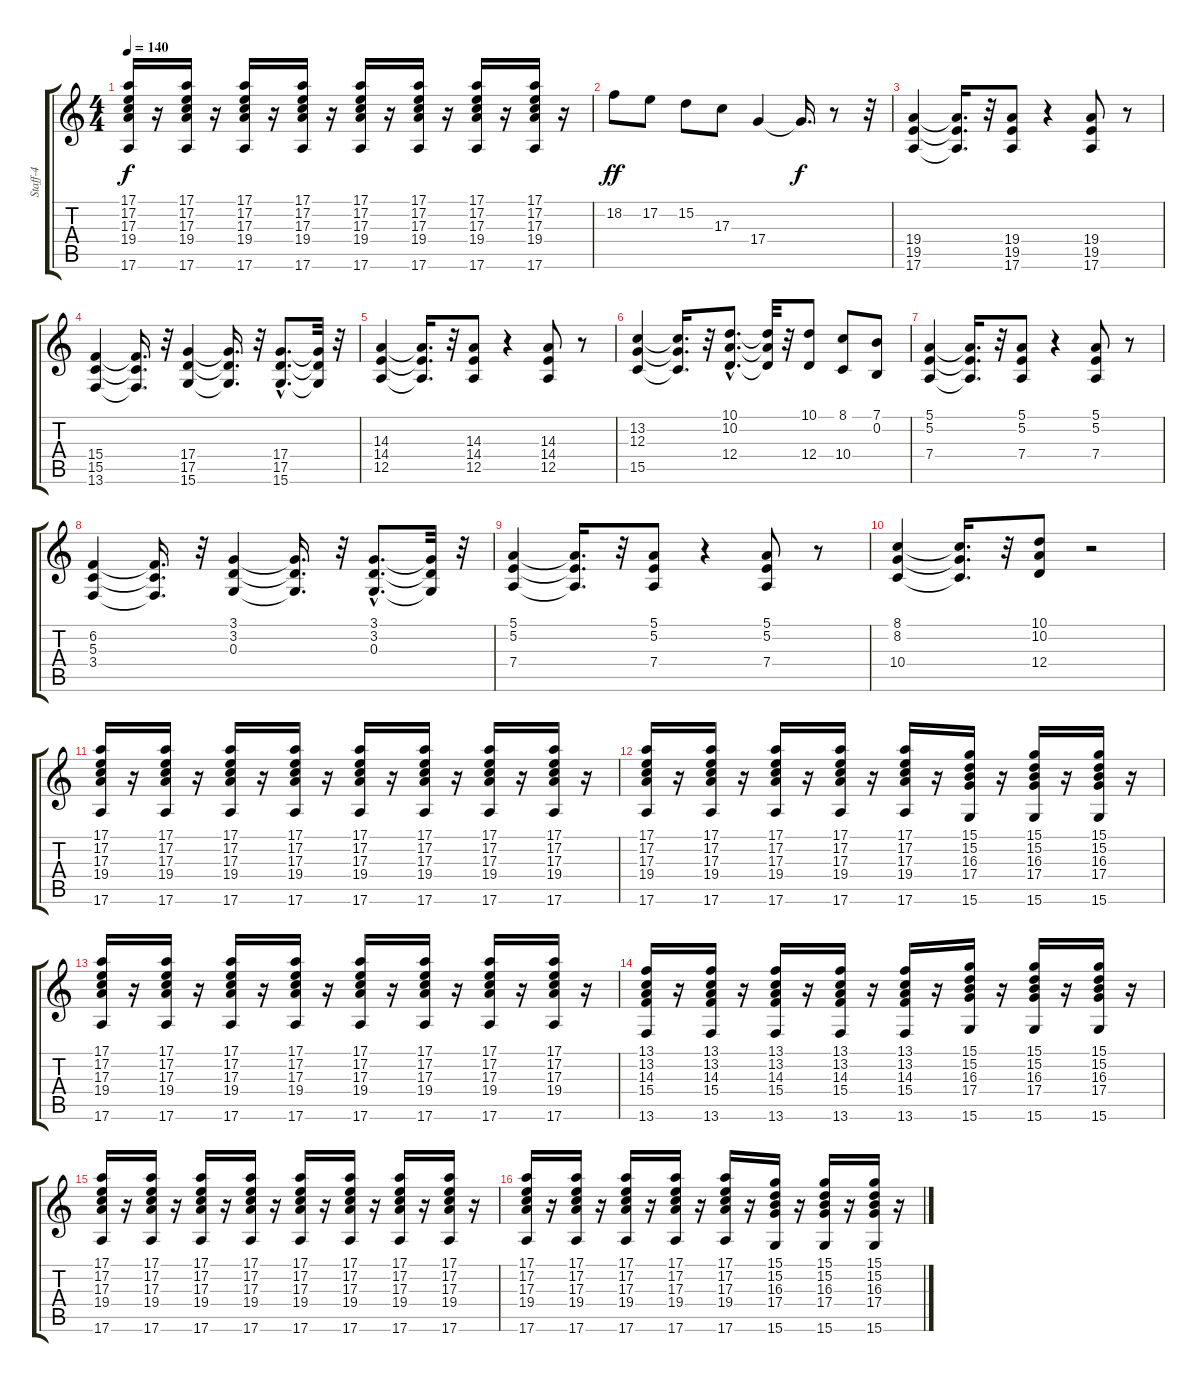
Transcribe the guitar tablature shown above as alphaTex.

\track ("Staff-4" "Staff-4") {instrument stringensemble1}
\staff {score tabs}
\tuning (E4 B3 G3 D3 A2 E2) {hide}
\ts (4 4)
\tempo 140
\clef g2
\ks c
(17.1 17.2 17.3 19.4 17.6).16{dy f} r.16 (17.1 17.2 17.3 19.4 17.6).16 r.16 (17.1 17.2 17.3 19.4 17.6).16 r.16 (17.1 17.2 17.3 19.4 17.6).16 r.16 (17.1 17.2 17.3 19.4 17.6).16 r.16 (17.1 17.2 17.3 19.4 17.6).16 r.16 (17.1 17.2 17.3 19.4 17.6).16 r.16 (17.1 17.2 17.3 19.4 17.6).16 r.16 |
18.2.8{dy ff} 17.2.8 15.2.8 17.3.8 17.4.4 17.4{t}.16{d dy f} r.8 r.32 |
(19.4 19.5 17.6).4 (19.4{t} 19.5{t} 17.6{t}).16{d} r.32 (19.4 19.5 17.6).8 r.4 (19.4 19.5 17.6).8 r.8 |
(15.4 15.5 13.6).4 (15.4{t} 15.5{t} 13.6{t}).16{d} r.32 (17.4 17.5 15.6).4 (17.4{t} 17.5{t} 15.6{t}).16{d} r.32 (17.4{hac} 17.5{hac} 15.6{hac}).8{d} (17.4{t} 17.5{t} 15.6{t}).32 r.32 |
(14.3 14.4 12.5).4 (14.3{t} 14.4{t} 12.5{t}).16{d} r.32 (14.3 14.4 12.5).8 r.4 (14.3 14.4 12.5).8 r.8 |
(13.2 12.3 15.5).4 (13.2{t} 12.3{t} 15.5{t}).16{d} r.32 (10.1{hac} 10.2{hac} 12.4{hac}).8{d} (10.1{t} 10.2{t} 12.4{t}).32 r.32 (10.1 12.4).8 (8.1 10.4).8 (7.1 0.2).8 |
(5.1 5.2 7.4).4 (5.1{t} 5.2{t} 7.4{t}).16{d} r.32 (5.1 5.2 7.4).8 r.4 (5.1 5.2 7.4).8 r.8 |
(6.2 5.3 3.4).4 (6.2{t} 5.3{t} 3.4{t}).16{d} r.32 (3.1 3.2 0.3).4 (3.1{t} 3.2{t} 0.3{t}).16{d} r.32 (3.1{hac} 3.2{hac} 0.3{hac}).8{d} (3.1{t} 3.2{t} 0.3{t}).32 r.32 |
(5.1 5.2 7.4).4 (5.1{t} 5.2{t} 7.4{t}).16{d} r.32 (5.1 5.2 7.4).8 r.4 (5.1 5.2 7.4).8 r.8 |
(8.1 8.2 10.4).4 (8.1{t} 8.2{t} 10.4{t}).16{d} r.32 (10.1 10.2 12.4).8 r.2 |
(17.1 17.2 17.3 19.4 17.6).16 r.16 (17.1 17.2 17.3 19.4 17.6).16 r.16 (17.1 17.2 17.3 19.4 17.6).16 r.16 (17.1 17.2 17.3 19.4 17.6).16 r.16 (17.1 17.2 17.3 19.4 17.6).16 r.16 (17.1 17.2 17.3 19.4 17.6).16 r.16 (17.1 17.2 17.3 19.4 17.6).16 r.16 (17.1 17.2 17.3 19.4 17.6).16 r.16 |
(17.1 17.2 17.3 19.4 17.6).16 r.16 (17.1 17.2 17.3 19.4 17.6).16 r.16 (17.1 17.2 17.3 19.4 17.6).16 r.16 (17.1 17.2 17.3 19.4 17.6).16 r.16 (17.1 17.2 17.3 19.4 17.6).16 r.16 (15.1 15.2 16.3 17.4 15.6).16 r.16 (15.1 15.2 16.3 17.4 15.6).16 r.16 (15.1 15.2 16.3 17.4 15.6).16 r.16 |
(17.1 17.2 17.3 19.4 17.6).16 r.16 (17.1 17.2 17.3 19.4 17.6).16 r.16 (17.1 17.2 17.3 19.4 17.6).16 r.16 (17.1 17.2 17.3 19.4 17.6).16 r.16 (17.1 17.2 17.3 19.4 17.6).16 r.16 (17.1 17.2 17.3 19.4 17.6).16 r.16 (17.1 17.2 17.3 19.4 17.6).16 r.16 (17.1 17.2 17.3 19.4 17.6).16 r.16 |
(13.1 13.2 14.3 15.4 13.6).16 r.16 (13.1 13.2 14.3 15.4 13.6).16 r.16 (13.1 13.2 14.3 15.4 13.6).16 r.16 (13.1 13.2 14.3 15.4 13.6).16 r.16 (13.1 13.2 14.3 15.4 13.6).16 r.16 (15.1 15.2 16.3 17.4 15.6).16 r.16 (15.1 15.2 16.3 17.4 15.6).16 r.16 (15.1 15.2 16.3 17.4 15.6).16 r.16 |
(17.1 17.2 17.3 19.4 17.6).16 r.16 (17.1 17.2 17.3 19.4 17.6).16 r.16 (17.1 17.2 17.3 19.4 17.6).16 r.16 (17.1 17.2 17.3 19.4 17.6).16 r.16 (17.1 17.2 17.3 19.4 17.6).16 r.16 (17.1 17.2 17.3 19.4 17.6).16 r.16 (17.1 17.2 17.3 19.4 17.6).16 r.16 (17.1 17.2 17.3 19.4 17.6).16 r.16 |
(17.1 17.2 17.3 19.4 17.6).16 r.16 (17.1 17.2 17.3 19.4 17.6).16 r.16 (17.1 17.2 17.3 19.4 17.6).16 r.16 (17.1 17.2 17.3 19.4 17.6).16 r.16 (17.1 17.2 17.3 19.4 17.6).16 r.16 (15.1 15.2 16.3 17.4 15.6).16 r.16 (15.1 15.2 16.3 17.4 15.6).16 r.16 (15.1 15.2 16.3 17.4 15.6).16 r.16
